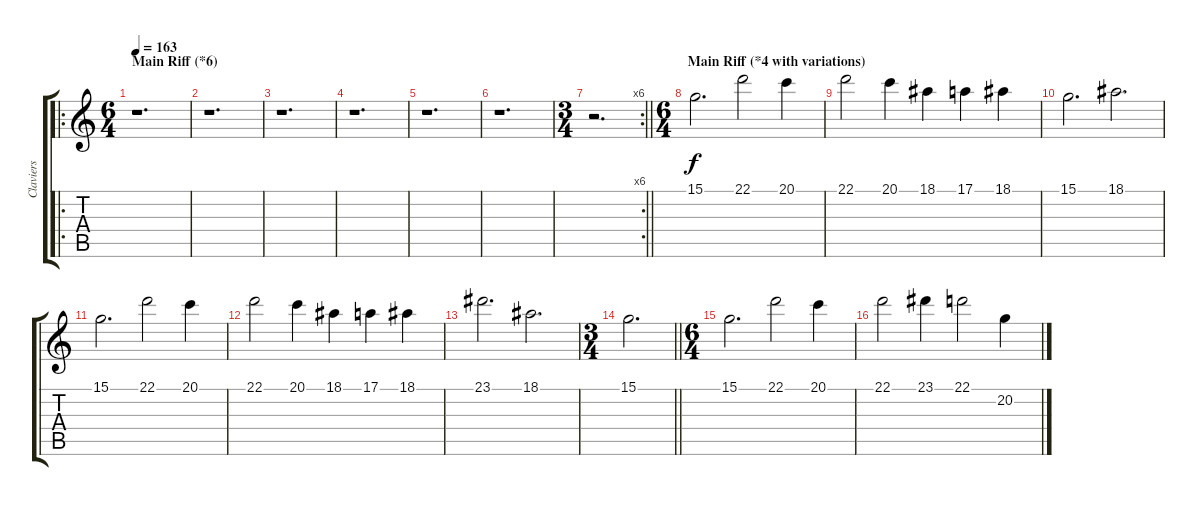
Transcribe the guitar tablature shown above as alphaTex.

\track ("Claviers" "Claviers") {instrument synthstrings1}
\staff {score tabs}
\tuning (E4 B3 G3 D3 A2 E2) {hide}
\ro
\ts (6 4)
\section ("" "Main Riff (*6)")
\tempo 163
\clef g2
\ks c
r.1{d dy f} |
r.1{d} |
r.1{d} |
r.1{d} |
r.1{d} |
r.1{d} |
\rc 6
\ts (3 4)
\barLineRight lightlight
r.2{d} |
\ts (6 4)
\section ("" "Main Riff (*4 with variations)")
15.1.2{d} 22.1.2 20.1.4 |
22.1.2 20.1.4 18.1.4 17.1.4 18.1.4 |
15.1.2{d} 18.1.2{d} |
15.1.2{d} 22.1.2 20.1.4 |
22.1.2 20.1.4 18.1.4 17.1.4 18.1.4 |
23.1.2{d} 18.1.2{d} |
\ts (3 4)
\barLineRight lightlight
15.1.2{d} |
\ts (6 4)
15.1.2{d} 22.1.2 20.1.4 |
22.1.2 23.1.4 22.1.2 20.2.4
